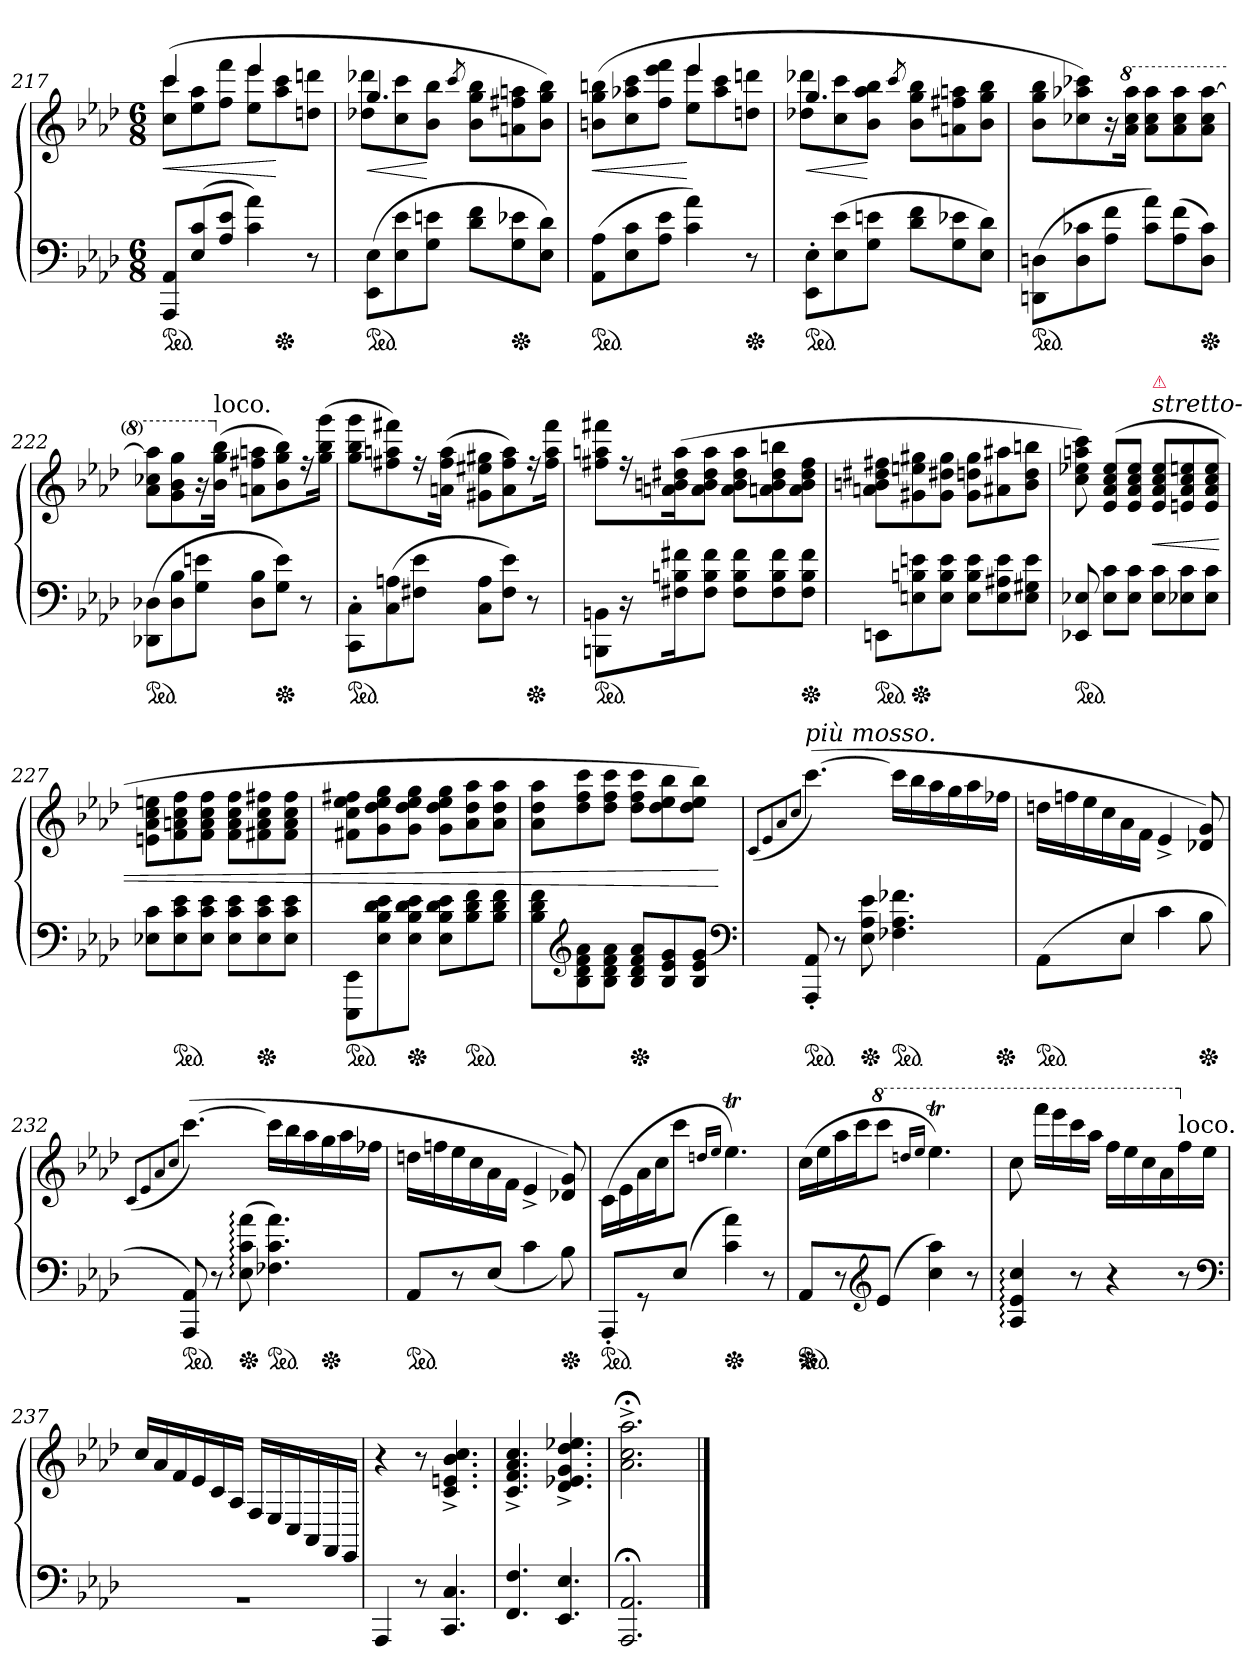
**kern	**kern	**dynam
*part1	*part1	*part1
*staff2	*staff1	*staff1/2
*clefF4	*clefG2	*
*k[b-e-a-d-]	*k[b-e-a-d-]	*
*M6/8	*M6/8	*
=217	=217	=217
*	*^	*
*ped	*	*	*
8AAA- 8AA-L	4ccc	(>8cc 8cccL	<
(8E- 8c	.	8ee- 8aa-	.
8A- 8e-J	8ryy	8ff 8fffJ	.
4c 4a-)	4eee-	8ee- 8eee-L	.
*Xped	*	*	*
.	.	8aa- 8ccc	[
8r	8ryy	8ddn 8dddnJ	.
=218	=218	=218	=218
!	!	!	!LO:HP:b
*ped	*	*	*
(>8EE- 8E-L	4.gg	8dd-X 8ddd-XL	<
8E- 8e-	.	8cc 8ccc	.
8G 8enJ	.	8b- 8bb-J	[
.	.	8qccc/	.
8d- 8fL	4.ryy	8b- 8gg 8bb-L	.
*Xped	*	*	*
8G 8e-X	.	8an 8ff#X 8aan	.
8E- 8d-J)	.	8b- 8gg 8bb-J)	.
=219	=219	=219	=219
!	!	!	!LO:HP:b
*ped	*	*	*
(>8AA- 8A-L	(>8bn 8gg 8bbnL	4.ryy	<
8E- 8c	8cc 8aa-X 8ccc	.	.
8A- 8e-J	8ff 8eee- 8fffJ	.	.
4c 4a-)	8ee-\ 8eee-\L	4eee-/	[
.	8aa- 8ccc	.	.
*Xped	*	*	*
8r	8ddn\ 8dddn\J	8ryy	.
=220	=220	=220	=220
!	!	!	!LO:HP:b
*ped	*	*	*
8EE-' 8E-'L	4.gg	8dd-X 8ddd-XL	<
(>8E- 8e-	.	8cc 8ccc	.
8G 8enJ	.	8b- 8aa- 8bb-J	[
.	.	8qccc/	.
8d- 8fL	4.ryy	8b- 8gg 8bb-L	.
8G 8e-X	.	8an 8ff#X 8aan	.
8E- 8d-J)	.	8b- 8gg 8bb-J	.
*	*v	*v	*
=221	=221	=221
*ped	*	*
(>8DDn 8DnL	8b- 8gg 8bb-L	.
8D 8c-X	8cc-X 8aa-X 8ccc-X)	.
8A- 8fJ	16r	.
*	*8va	*
.	16aa- 16ccc- 16aaa-Jk	.
8c- 8a-L)	8aa- 8ccc- 8aaa-L	.
(>8A- 8f	8aa- 8ccc- 8aaa-	.
*Xped	*	*
8D 8c-J)	8aa- 8ccc- [8aaa-J	.
=222	=222	=222
*ped	*	*
(>8DD-X 8D-XL	8aa- 8ccc-X 8aaa-]L	.
8D- 8B-	8gg 8bb- 8ggg	.
8G 8enJ	16r	.
*	*X8va	*
!	!LO:TX:a:t=loco.	!
.	(>16b- 16gg 16bb-Jk	.
8D- 8B-L	8an 8ff#X 8aanL	.
*Xped	*	*
8G 8eJ)	8b- 8gg 8bb-)	.
8r	16r	.
.	(>16gg 16bb- 16gggJk	.
=223	=223	=223
*ped	*	*
8CC' 8C'L	8gg 8bb- 8gggL	.
(>8C 8An	8ff#X 8aan 8fff#X)	.
8F#X 8e-J	16r	.
.	(>16an 16ff# 16aaJk	.
8C 8AL	8g#X 8ee#X 8gg#XL	.
8F# 8e-J)	8a 8ff# 8aa)	.
*Xped	*	*
8r	16r	.
.	16ff# 16aa 16fff#Jk	.
=224	=224	=224
*ped	*	*
8BBBn\ 8BBn\L	8ff#X 8aan 8fff#XL	.
16r	16r	.
16F#X 16Bn 16f#XK	(>16an 16bn 16dd#X 16aaK	.
8F# 8B 8f#J	8a 8b 8dd# 8aaJ	.
8F# 8B 8f#L	8a 8b 8dd# 8aaL	.
8F# 8B 8f#	8an 8b 8dd# 8bbn	.
*Xped	*	*
8F# 8B 8f#J	8a 8b 8dd# 8ff#J	.
=225	=225	=225
*ped	*	*
8EEnL	8an 8bn 8dd#X 8ff#XL	.
*Xped	*	*
8En 8Bn 8en	8g#X 8een 8gg#X	.
8E 8B 8eJ	8g# 8dd#X 8gg#J	.
8E 8B 8eL	8g# 8ddn 8gg#L	.
8E 8A#X 8e	8a#X 8aa#X	.
8E 8G#X 8eJ	8b 8dd 8bbnJ	.
=226	=226	=226
*ped	*	*
8EE-X 8E-X	8cc 8ee-X 8aan 8ccc)	.
8E- 8cL	(>8e-/ 8a-/ 8cc/ 8ee-/L	.
8E- 8cJ	8e- 8a- 8cc 8ee-J	.
!	!LO:TX:a:i:t=stretto-	!
!	!LO:TX:a:color=crimson:t=⚠	!
8E- 8cL	8e-/ 8a-/ 8cc/ 8ee-/L	<
8E-X 8c	8en 8a- 8cc 8een	.
8E- 8cJ	8e 8a- 8cc 8eeJ	.
=227	=227	=227
8E-X 8cL	8en 8a- 8cc 8eenL	.
*ped	*	*
8E- 8c 8e-	8f 8an 8cc 8ff	.
8E- 8c 8e-J	8f 8a 8cc 8ffJ	.
8E- 8c 8e-L	8f 8a 8cc 8ffL	.
*Xped	*	*
8E- 8c 8e-	8f#X 8a 8cc 8ff#X	.
8E- 8c 8e-J	8f# 8a 8cc 8ff#J	.
=228	=228	=228
*ped	*	*
8EEE-/ 8EE-/L	8f#X 8cc 8ee- 8ff#XL	.
8E-\ 8B-\ 8d-\ 8e-\	8g 8dd- 8ee- 8gg	.
*Xped	*	*
8E-\ 8B-\ 8d-\ 8e-\J	8g 8dd- 8ee- 8ggJ	.
8E- 8B- 8d- 8e-L	8g 8dd- 8ee- 8ggL	.
*ped	*	*
8B- 8d- 8f	8a- 8dd- 8aa-	.
8B- 8d- 8fJ	8a- 8dd- 8aa-J	.
=229	=229	=229
8B-\ 8d-\ 8f\L	8a- 8dd- 8aa-L	.
*clefG2	*	*
8B- 8d- 8f 8a-	8dd- 8ff 8ccc	.
8B- 8d- 8f 8a-J	8dd- 8ff 8cccJ	.
*Xped	*	*
8B- 8d- 8f 8a-L	8dd- 8ff 8cccL	.
8B- 8e- 8g	8dd- 8ee- 8bb-	.
8B- 8e- 8gJ	8dd- 8ee- 8bb-J)	.
*clefF4	*	*
.	.	[
=230	=230	=230
.	(<8qqc/L	.
.	8qqe-/	.
.	8qqa-/	.
.	8qqcc/J	.
!	!LO:TX:a:i:t=più mosso.	!
*ped	*	*
8AAA-' 8AA-'	(>[4.ccc)	.
8r	.	.
*Xped	*	*
8E- 8A- 8e-	.	.
*ped	*	*
4.F-X 4.A- 4.f-X	16cccLL]	.
.	16bb-	.
.	16aa-	.
.	16gg	.
.	16aa-	.
*Xped	*	*
.	16ff-XJJ	.
=231	=231	=231
*^	*	*
*ped	*	*	*
4ryy	(>8AA-\L	16ddnLL	.
.	.	16ffn	.
.	8ryy	16ee-	.
.	.	16cc	.
!LO:N:vis=4	!	!	!
8E-	8E-J	16a-	.
.	.	16fJJ	.
4c\	4ryy	4e-^>	.
*Xped	*	*	*
8B-\	8ryy	8d-X 8g)	.
*v	*v	*	*
=232	=232	=232
.	(<8qqc/L	.
.	8qqe-/	.
.	8qqa-/	.
.	8qqcc/J	.
*ped	*	*
8AAA- 8AA-)	(>[4.ccc)	.
8r	.	.
*Xped	*	*
(>8E-: 8c: 8a-:	.	.
*ped	*	*
4.F-X 4.c 4.a-)	16cccLL]	.
.	16bb-	.
.	16aa-	.
*Xped	*	*
.	16gg	.
.	16aa-	.
.	16ff-XJJ	.
=233	=233	=233
*^	*	*
*ped	*	*	*
4ryy	8AA-L	16ddnLL	.
.	.	16ffn	.
.	8r	16ee-	.
.	.	16cc	.
!LO:N:vis=4	!	!	!
8ryy	(>8E-J	16a-	.
.	.	16fJJ	.
4c\	4.ryy	4e-^>	.
*Xped	*	*	*
8B-\)	.	8d-X 8g)	.
*v	*v	*	*
=234	=234	=234
*ped	*	*
8AAA-'</L	(>16c\LL	.
.	16e-	.
8r	16a-	.
.	16ccJ	.
(>8E-\J	8cccJ	.
.	16qqddn/LL	.
.	16qqee-/JJ	.
*Xped	*	*
4c 4a-)	4.ee-T)	.
8r	.	.
=235	=235	=235
*ped	*	*
*Xped	*	*
8AA-L	(>16ccLL	.
.	16ee-	.
8r	16aa-	.
.	16cccJ	.
*clefG2	*	*
*	*8va	*
(>8e-J	8ccccJ	.
.	16qqdddn/LL	.
.	16qqeee-/JJ	.
4cc 4aa-)	4.eee-T)	.
8r	.	.
=236	=236	=236
4A-: 4e-: 4cc:	8ccc	.
.	16ffffLL	.
.	16eeee-	.
8r	16cccc	.
.	16aaa-JJ	.
4r	16fffLL	.
.	16eee-	.
.	16ccc	.
.	16aa-	.
*	*X8va	*
!	!LO:TX:a:t=loco.	!
8r	16ff	.
.	16ee-JJ	.
*clefF4	*	*
=237	=237	=237
2.rBB	16cc/LL	.
.	16a-	.
.	16f	.
.	16e-	.
.	16c	.
.	16A-JJ	.
.	16F/LL	.
.	16E-/	.
.	16C/	.
.	16AA-/	.
.	16FF/	.
.	16EE-/JJ	.
=238	=238	=238
4AAA-	4r	.
8r	8r	.
4.CC 4.C	4.c^< 4.en^< 4.b-^< 4.cc^<	.
=239	=239	=239
4.FF 4.F	4.c^< 4.f^< 4.a-^< 4.cc^<	.
4.EE- 4.E-	4.d-^< 4.e-X^< 4.g^< 4.dd-^< 4.ee-X^<	.
=240	=240	=240
2.AAA-; 2.AA-;	2.a-;<^< 2.cc;<^< 2.aa-;<^<	.
==	==	==
*-	*-	*-
